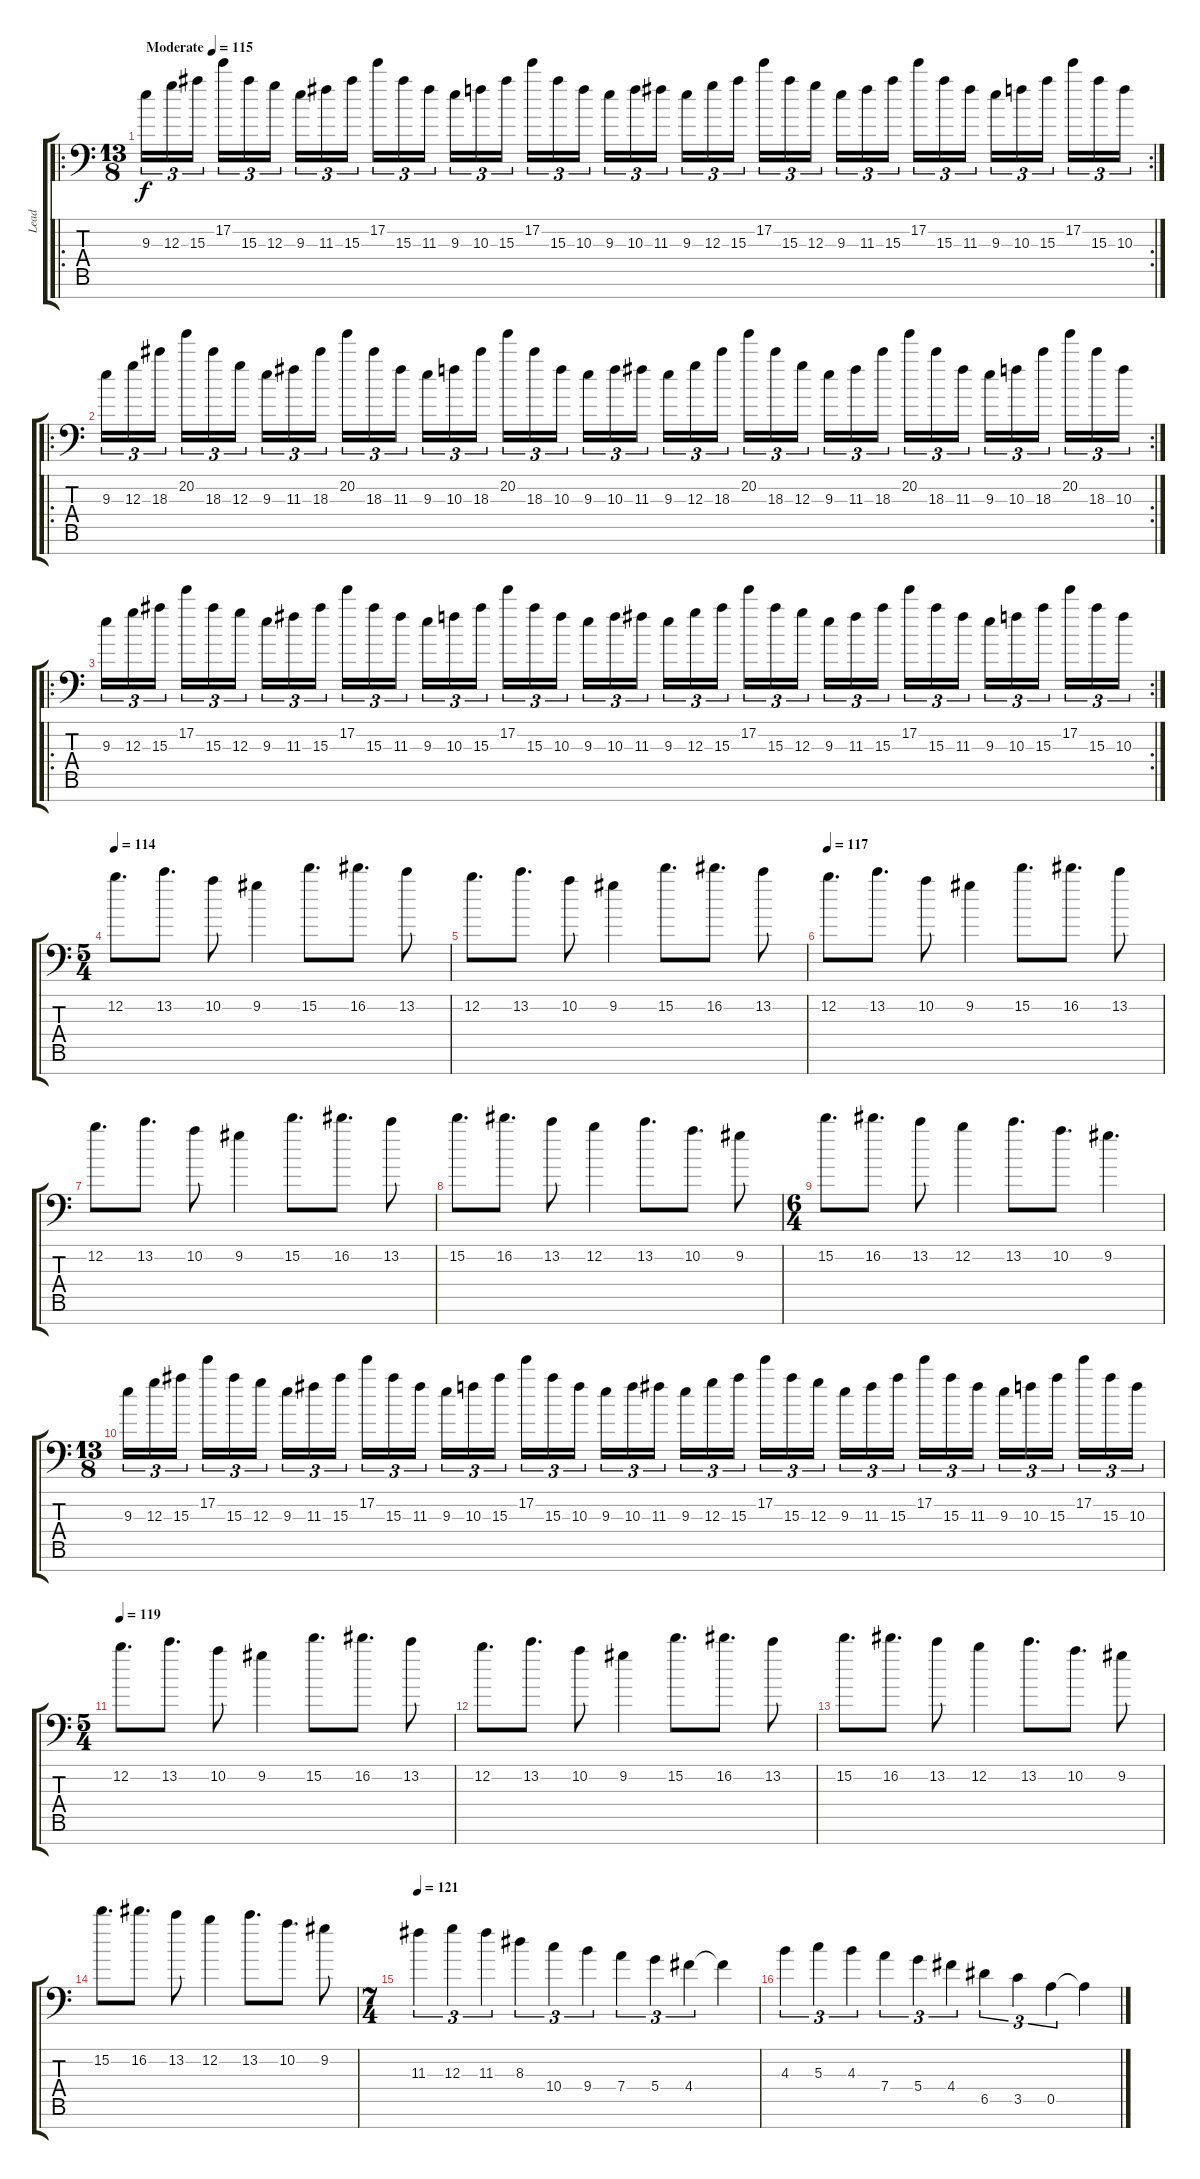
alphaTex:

\track ("Lead" "Lead") {instrument distortionguitar}
\staff {score tabs}
\tuning (E4 B3 G3 D3 A2 E2 A1) {hide}
\ro
\rc 2
\ts (13 8)
\tempo (115 "Moderate")
\clef f4
\ks c
9.3.16{tu (3 2) dy f instrument distortionguitar} 12.3.16{tu (3 2)} 15.3.16{tu (3 2)} 17.2.16{tu (3 2)} 15.3.16{tu (3 2)} 12.3.16{tu (3 2)} 9.3.16{tu (3 2)} 11.3.16{tu (3 2)} 15.3.16{tu (3 2)} 17.2.16{tu (3 2)} 15.3.16{tu (3 2)} 11.3.16{tu (3 2)} 9.3.16{tu (3 2)} 10.3.16{tu (3 2)} 15.3.16{tu (3 2)} 17.2.16{tu (3 2)} 15.3.16{tu (3 2)} 10.3.16{tu (3 2)} 9.3.16{tu (3 2)} 10.3.16{tu (3 2)} 11.3.16{tu (3 2)} 9.3.16{tu (3 2)} 12.3.16{tu (3 2)} 15.3.16{tu (3 2)} 17.2.16{tu (3 2)} 15.3.16{tu (3 2)} 12.3.16{tu (3 2)} 9.3.16{tu (3 2)} 11.3.16{tu (3 2)} 15.3.16{tu (3 2)} 17.2.16{tu (3 2)} 15.3.16{tu (3 2)} 11.3.16{tu (3 2)} 9.3.16{tu (3 2)} 10.3.16{tu (3 2)} 15.3.16{tu (3 2)} 17.2.16{tu (3 2)} 15.3.16{tu (3 2)} 10.3.16{tu (3 2)} |
\ro
\rc 2
9.3.16{tu (3 2)} 12.3.16{tu (3 2)} 18.3.16{tu (3 2)} 20.2.16{tu (3 2)} 18.3.16{tu (3 2)} 12.3.16{tu (3 2)} 9.3.16{tu (3 2)} 11.3.16{tu (3 2)} 18.3.16{tu (3 2)} 20.2.16{tu (3 2)} 18.3.16{tu (3 2)} 11.3.16{tu (3 2)} 9.3.16{tu (3 2)} 10.3.16{tu (3 2)} 18.3.16{tu (3 2)} 20.2.16{tu (3 2)} 18.3.16{tu (3 2)} 10.3.16{tu (3 2)} 9.3.16{tu (3 2)} 10.3.16{tu (3 2)} 11.3.16{tu (3 2)} 9.3.16{tu (3 2)} 12.3.16{tu (3 2)} 18.3.16{tu (3 2)} 20.2.16{tu (3 2)} 18.3.16{tu (3 2)} 12.3.16{tu (3 2)} 9.3.16{tu (3 2)} 11.3.16{tu (3 2)} 18.3.16{tu (3 2)} 20.2.16{tu (3 2)} 18.3.16{tu (3 2)} 11.3.16{tu (3 2)} 9.3.16{tu (3 2)} 10.3.16{tu (3 2)} 18.3.16{tu (3 2)} 20.2.16{tu (3 2)} 18.3.16{tu (3 2)} 10.3.16{tu (3 2)} |
\ro
\rc 2
9.3.16{tu (3 2)} 12.3.16{tu (3 2)} 15.3.16{tu (3 2)} 17.2.16{tu (3 2)} 15.3.16{tu (3 2)} 12.3.16{tu (3 2)} 9.3.16{tu (3 2)} 11.3.16{tu (3 2)} 15.3.16{tu (3 2)} 17.2.16{tu (3 2)} 15.3.16{tu (3 2)} 11.3.16{tu (3 2)} 9.3.16{tu (3 2)} 10.3.16{tu (3 2)} 15.3.16{tu (3 2)} 17.2.16{tu (3 2)} 15.3.16{tu (3 2)} 10.3.16{tu (3 2)} 9.3.16{tu (3 2)} 10.3.16{tu (3 2)} 11.3.16{tu (3 2)} 9.3.16{tu (3 2)} 12.3.16{tu (3 2)} 15.3.16{tu (3 2)} 17.2.16{tu (3 2)} 15.3.16{tu (3 2)} 12.3.16{tu (3 2)} 9.3.16{tu (3 2)} 11.3.16{tu (3 2)} 15.3.16{tu (3 2)} 17.2.16{tu (3 2)} 15.3.16{tu (3 2)} 11.3.16{tu (3 2)} 9.3.16{tu (3 2)} 10.3.16{tu (3 2)} 15.3.16{tu (3 2)} 17.2.16{tu (3 2)} 15.3.16{tu (3 2)} 10.3.16{tu (3 2)} |
\ts (5 4)
\tempo 114
12.2.8{d} 13.2.8{d} 10.2.8 9.2.4 15.2.8{d} 16.2.8{d} 13.2.8 |
12.2.8{d} 13.2.8{d} 10.2.8 9.2.4 15.2.8{d} 16.2.8{d} 13.2.8 |
\tempo 117
12.2.8{d} 13.2.8{d} 10.2.8 9.2.4 15.2.8{d} 16.2.8{d} 13.2.8 |
12.2.8{d} 13.2.8{d} 10.2.8 9.2.4 15.2.8{d} 16.2.8{d} 13.2.8 |
15.2.8{d} 16.2.8{d} 13.2.8 12.2.4 13.2.8{d} 10.2.8{d} 9.2.8 |
\ts (6 4)
15.2.8{d} 16.2.8{d} 13.2.8 12.2.4 13.2.8{d} 10.2.8{d} 9.2.4{d} |
\ts (13 8)
9.3.16{tu (3 2)} 12.3.16{tu (3 2)} 15.3.16{tu (3 2)} 17.2.16{tu (3 2)} 15.3.16{tu (3 2)} 12.3.16{tu (3 2)} 9.3.16{tu (3 2)} 11.3.16{tu (3 2)} 15.3.16{tu (3 2)} 17.2.16{tu (3 2)} 15.3.16{tu (3 2)} 11.3.16{tu (3 2)} 9.3.16{tu (3 2)} 10.3.16{tu (3 2)} 15.3.16{tu (3 2)} 17.2.16{tu (3 2)} 15.3.16{tu (3 2)} 10.3.16{tu (3 2)} 9.3.16{tu (3 2)} 10.3.16{tu (3 2)} 11.3.16{tu (3 2)} 9.3.16{tu (3 2)} 12.3.16{tu (3 2)} 15.3.16{tu (3 2)} 17.2.16{tu (3 2)} 15.3.16{tu (3 2)} 12.3.16{tu (3 2)} 9.3.16{tu (3 2)} 11.3.16{tu (3 2)} 15.3.16{tu (3 2)} 17.2.16{tu (3 2)} 15.3.16{tu (3 2)} 11.3.16{tu (3 2)} 9.3.16{tu (3 2)} 10.3.16{tu (3 2)} 15.3.16{tu (3 2)} 17.2.16{tu (3 2)} 15.3.16{tu (3 2)} 10.3.16{tu (3 2)} |
\ts (5 4)
\tempo 119
12.2.8{d} 13.2.8{d} 10.2.8 9.2.4 15.2.8{d} 16.2.8{d} 13.2.8 |
12.2.8{d} 13.2.8{d} 10.2.8 9.2.4 15.2.8{d} 16.2.8{d} 13.2.8 |
15.2.8{d} 16.2.8{d} 13.2.8 12.2.4 13.2.8{d} 10.2.8{d} 9.2.8 |
15.2.8{d} 16.2.8{d} 13.2.8 12.2.4 13.2.8{d} 10.2.8{d} 9.2.8 |
\ts (7 4)
\tempo 121
11.3.4{tu (3 2)} 12.3.4{tu (3 2)} 11.3.4{tu (3 2)} 8.3.4{tu (3 2)} 10.4.4{tu (3 2)} 9.4.4{tu (3 2)} 7.4.4{tu (3 2)} 5.4.4{tu (3 2)} 4.4.4{tu (3 2)} 4.4{t}.4 |
4.3.4{tu (3 2)} 5.3.4{tu (3 2)} 4.3.4{tu (3 2)} 7.4.4{tu (3 2)} 5.4.4{tu (3 2)} 4.4.4{tu (3 2)} 6.5.4{tu (3 2)} 3.5.4{tu (3 2)} 0.5.4{tu (3 2)} 0.5{t}.4
